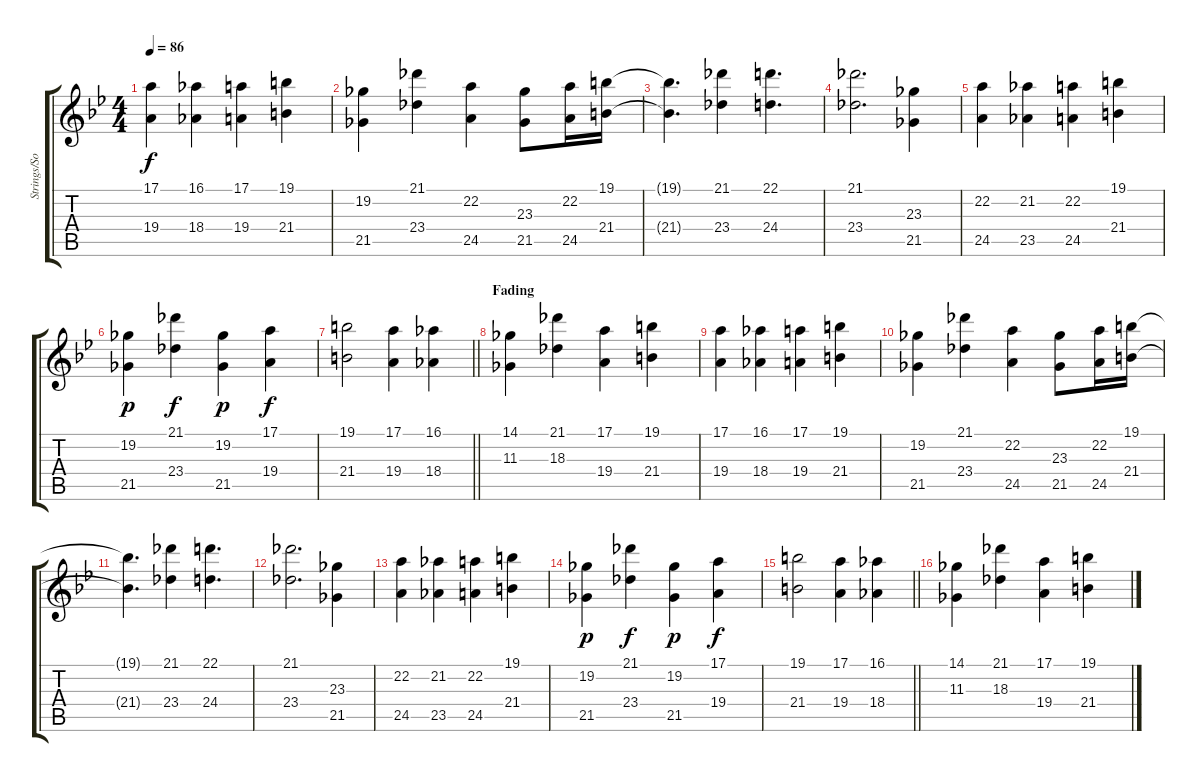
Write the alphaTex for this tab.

\track ("Strings/Solo Gtr" "Strings/So") {instrument stringensemble1}
\staff {score tabs}
\tuning (E4 B3 G3 D3 A2 E2) {hide}
\ts (4 4)
\tempo 86
\clef g2
\ks gminor
(17.1 19.4).4{dy f} (16.1 18.4).4 (17.1 19.4).4 (19.1 21.4).4 |
(19.2 21.5).4 (21.1 23.4).4 (22.2 24.5).4 (23.3 21.5).8 (22.2 24.5).16 (19.1 21.4).16 |
(19.1{t} 21.4{t}).4{d} (21.1 23.4).4 (22.1 24.4).4{d} |
(21.1 23.4).2{d} (23.3 21.5).4 |
(22.2 24.5).4 (21.2 23.5).4 (22.2 24.5).4 (19.1 21.4).4 |
(19.2 21.5).4{dy p} (21.1 23.4).4{dy f} (19.2 21.5).4{dy p} (17.1 19.4).4{dy f} |
\barLineRight lightlight
(19.1 21.4).2 (17.1 19.4).4 (16.1 18.4).4 |
\section ("" "Fading")
(14.1 11.3).4{volume 8} (21.1 18.3).4 (17.1 19.4).4 (19.1 21.4).4 |
(17.1 19.4).4 (16.1 18.4).4 (17.1 19.4).4 (19.1 21.4).4 |
(19.2 21.5).4 (21.1 23.4).4 (22.2 24.5).4 (23.3 21.5).8 (22.2 24.5).16 (19.1 21.4).16 |
(19.1{t} 21.4{t}).4{d} (21.1 23.4).4 (22.1 24.4).4{d} |
(21.1 23.4).2{d} (23.3 21.5).4 |
(22.2 24.5).4{volume 6} (21.2 23.5).4 (22.2 24.5).4 (19.1 21.4).4 |
(19.2 21.5).4{dy p} (21.1 23.4).4{dy f} (19.2 21.5).4{dy p} (17.1 19.4).4{dy f} |
\barLineRight lightlight
(19.1 21.4).2 (17.1 19.4).4 (16.1 18.4).4 |
\section ("" "")
(14.1 11.3).4 (21.1 18.3).4 (17.1 19.4).4 (19.1 21.4).4
